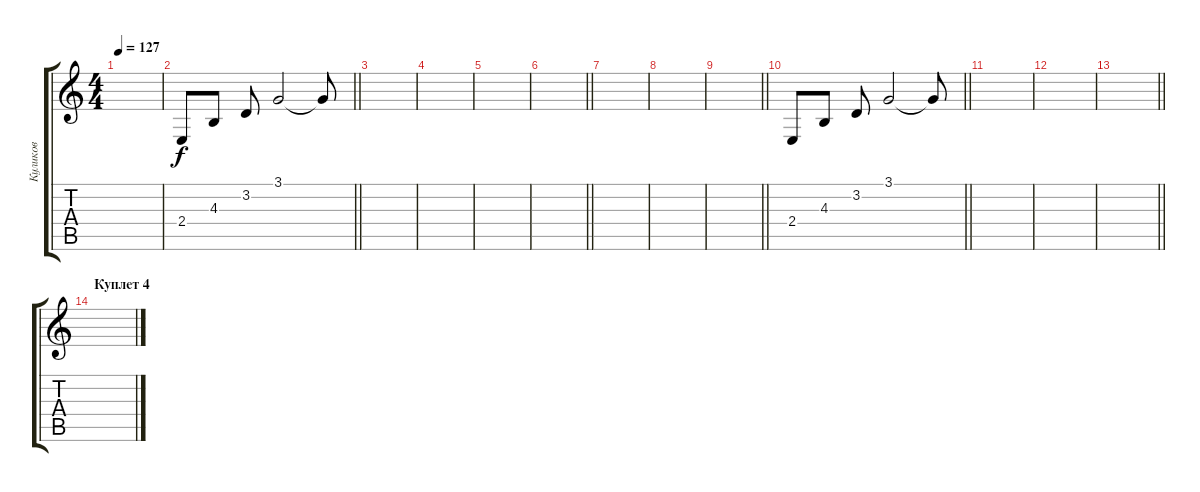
\track ("Куликов" "Куликов") {instrument electricgrandpiano}
\staff {score tabs}
\tuning (E4 B3 G3 D3 A2 E2) {hide}
\ts (4 4)
\tempo 127
\clef g2
\ks c
|
\barLineRight lightlight
2.4.8{volume 11} 4.3.8 3.2.8 3.1.2 3.1{t}.8 |
|
|
|
\barLineRight lightlight
|
|
|
\barLineRight lightlight
|
\section ("" "")
\barLineRight lightlight
2.4.8{volume 11} 4.3.8 3.2.8 3.1.2 3.1{t}.8 |
|
|
\barLineRight lightlight
|
\section ("" "Куплет 4")
